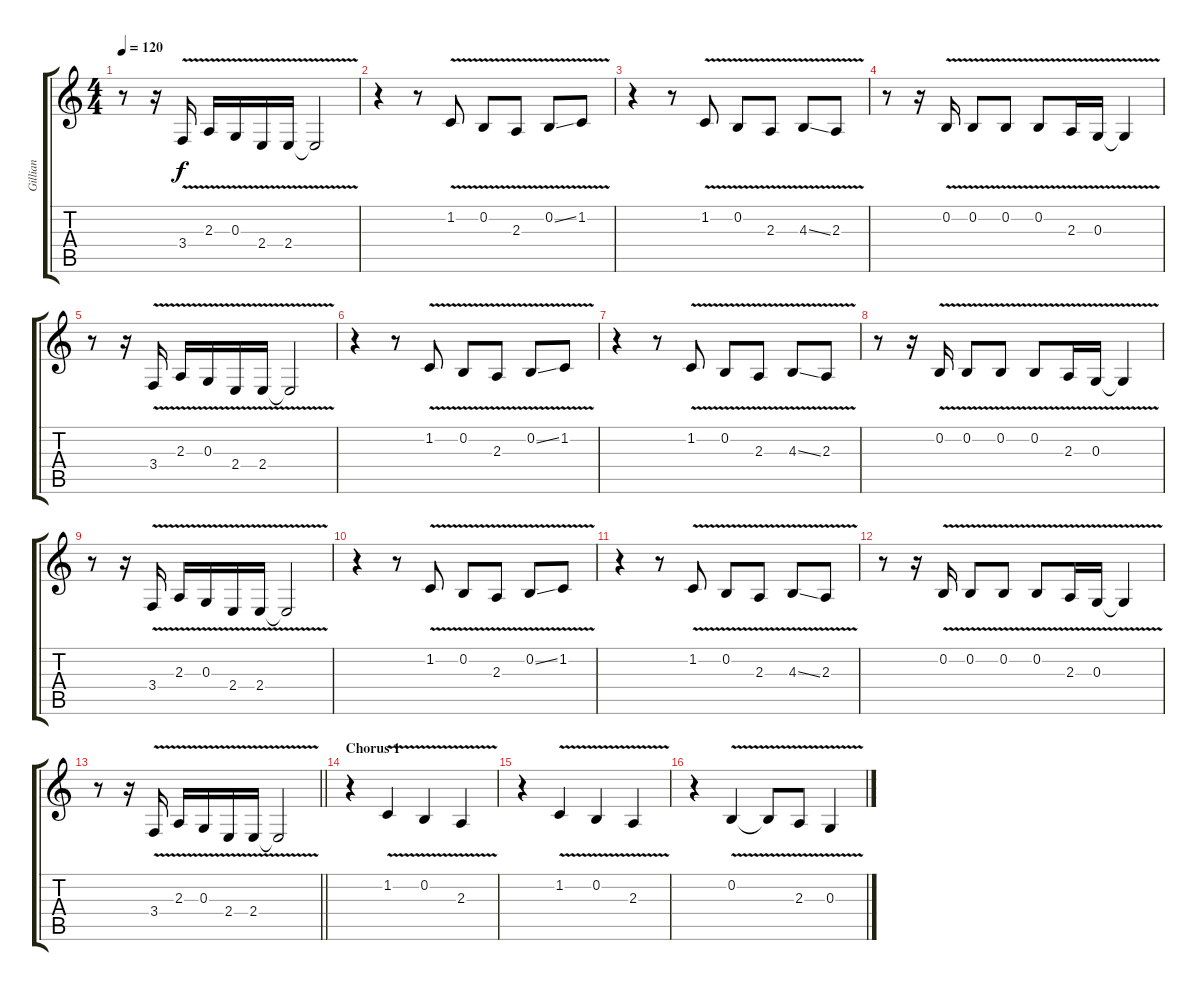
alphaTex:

\track ("Gillian" "Gillian") {instrument altosax}
\staff {score tabs}
\tuning (E4 B3 G3 D3 A2 E2) {hide}
\ts (4 4)
\tempo 120
\clef g2
\ks c
r.8{dy f} r.16 3.4{v}.16 2.3{v}.16 0.3{v}.16 2.4{v}.16 2.4{v}.16 2.4{t}.2 |
r.4 r.8 1.2{v}.8 0.2{v}.8 2.3{v}.8 0.2{v ss}.8 1.2{v}.8 |
r.4 r.8 1.2{v}.8 0.2{v}.8 2.3{v}.8 4.3{v ss}.8 2.3{v}.8 |
r.8 r.16 0.2{v}.16 0.2{v}.8 0.2{v}.8 0.2{v}.8 2.3{v}.16 0.3{v}.16 0.3{t}.4 |
r.8 r.16 3.4{v}.16 2.3{v}.16 0.3{v}.16 2.4{v}.16 2.4{v}.16 2.4{t}.2 |
r.4 r.8 1.2{v}.8 0.2{v}.8 2.3{v}.8 0.2{v ss}.8 1.2{v}.8 |
r.4 r.8 1.2{v}.8 0.2{v}.8 2.3{v}.8 4.3{v ss}.8 2.3{v}.8 |
r.8 r.16 0.2{v}.16 0.2{v}.8 0.2{v}.8 0.2{v}.8 2.3{v}.16 0.3{v}.16 0.3{t}.4 |
r.8 r.16 3.4{v}.16 2.3{v}.16 0.3{v}.16 2.4{v}.16 2.4{v}.16 2.4{t}.2 |
r.4 r.8 1.2{v}.8 0.2{v}.8 2.3{v}.8 0.2{v ss}.8 1.2{v}.8 |
r.4 r.8 1.2{v}.8 0.2{v}.8 2.3{v}.8 4.3{v ss}.8 2.3{v}.8 |
r.8 r.16 0.2{v}.16 0.2{v}.8 0.2{v}.8 0.2{v}.8 2.3{v}.16 0.3{v}.16 0.3{t}.4 |
\barLineRight lightlight
r.8 r.16 3.4{v}.16 2.3{v}.16 0.3{v}.16 2.4{v}.16 2.4{v}.16 2.4{t}.2 |
\section ("" "Chorus 1")
r.4 1.2{v}.4 0.2{v}.4 2.3{v}.4 |
r.4 1.2{v}.4 0.2{v}.4 2.3{v}.4 |
r.4 0.2{v}.4 0.2{t}.8 2.3{v}.8 0.3{v}.4
